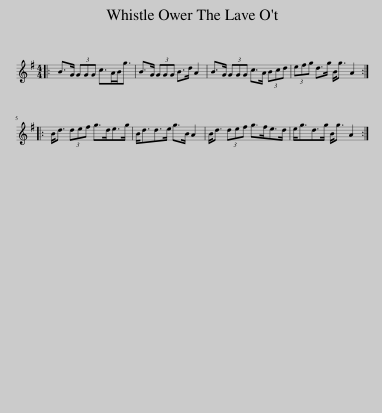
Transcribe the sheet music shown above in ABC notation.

X:1
L:1/8
M:4/4
I:linebreak $
K:G
V:1 treble
V:1
|: B>G (3GGG c>AB<g | B>G (3GGG B>d A2 | B>G (3GGG c>A (3Bcd | (3efg d>g B<g A2 ::$ B<d (3def g>de>g | %5
 B<dd>e g>B A2 | B<d (3def g>fe>d | e<gd>g B<g A2 :| %8
